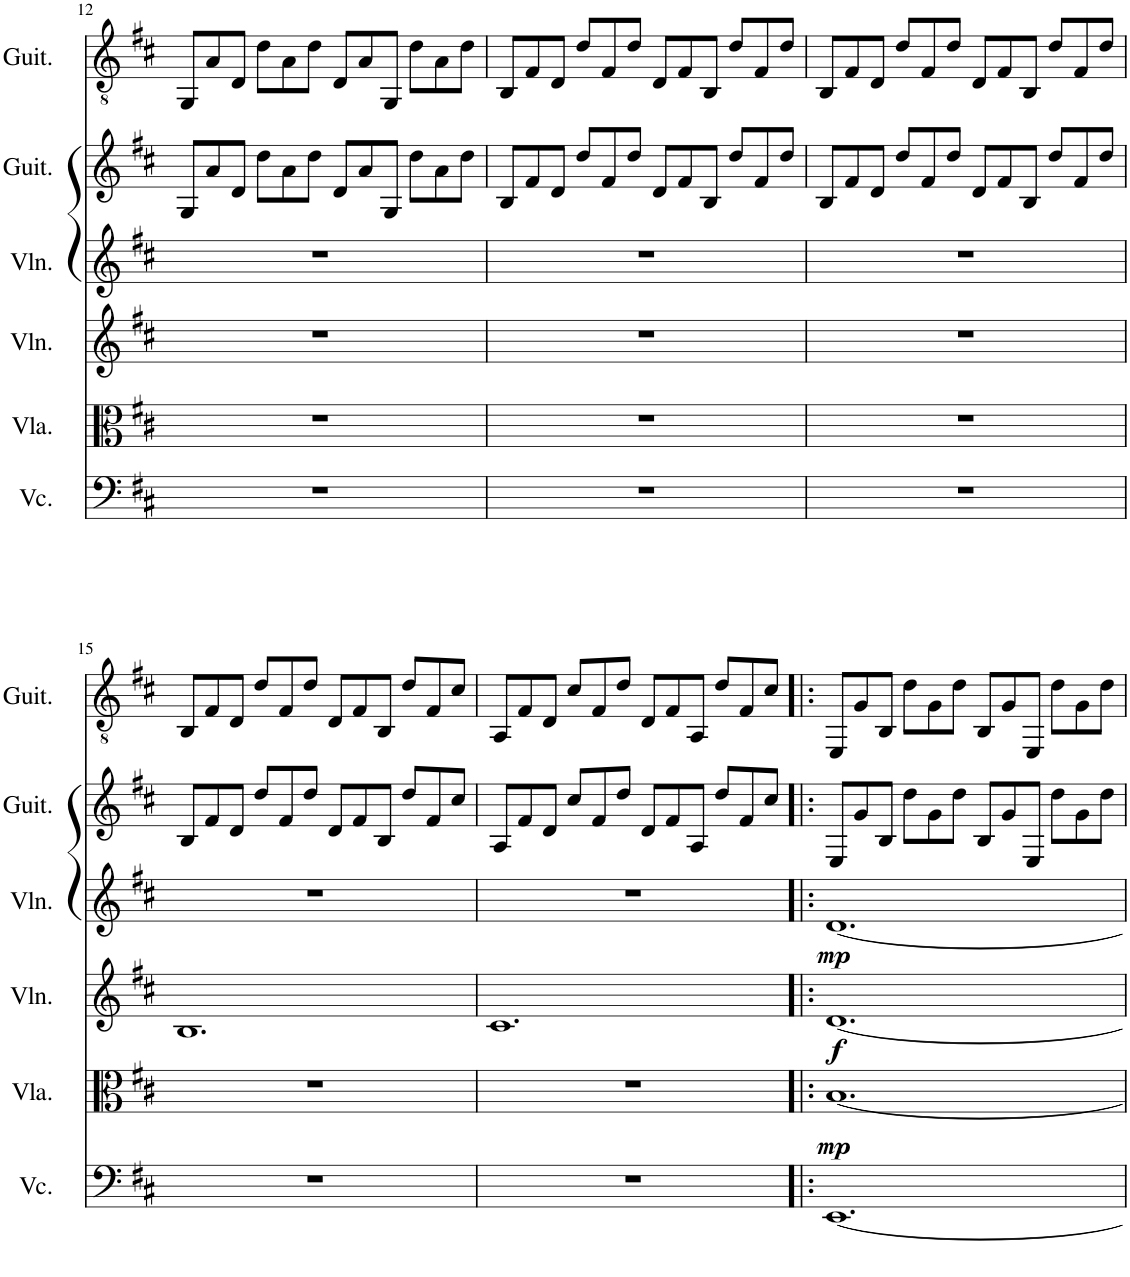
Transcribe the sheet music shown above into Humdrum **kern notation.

**kern	**kern	**dynam	**kern	**dynam	**kern	**dynam	**kern	**kern
*part6	*part5	*part5	*part4	*part4	*part3	*part3	*part2	*part1
*staff6	*staff5	*staff5	*staff4	*staff4	*staff3	*staff3	*staff2	*staff1
*I"Violoncello	*I"Viola	*	*I"Violin	*	*I"Violin	*	*I"Classical Guitar	*I"Acoustic Guitar
*I'Vc.	*I'Vla.	*	*I'Vln.	*	*I'Vln.	*	*I'Guit.	*I'Guit.
!!LO:PB:g=z
*clefF4	*clefC3	*	*clefG2	*	*clefG2	*	*clefG2	*clefGv2
*	*	*	*	*	*	*	*Trd7c12	*
*k[f#c#]	*k[f#c#]	*	*k[f#c#]	*	*k[f#c#]	*	*k[f#c#]	*k[f#c#]
*M12/8	*M12/8	*	*M12/8	*	*M12/8	*	*M12/8	*M12/8
=12	=12	=12	=12	=12	=12	=12	=12	=12
1.r	1.r	.	1.r	.	1.r	.	8G/L	8GG/L
.	.	.	.	.	.	.	8a/	8A/
.	.	.	.	.	.	.	8d/J	8D/J
.	.	.	.	.	.	.	8dd\L	8d\L
.	.	.	.	.	.	.	8a\	8A\
.	.	.	.	.	.	.	8dd\J	8d\J
.	.	.	.	.	.	.	8d/L	8D/L
.	.	.	.	.	.	.	8a/	8A/
.	.	.	.	.	.	.	8G/J	8GG/J
.	.	.	.	.	.	.	8dd\L	8d\L
.	.	.	.	.	.	.	8a\	8A\
.	.	.	.	.	.	.	8dd\J	8d\J
=13	=13	=13	=13	=13	=13	=13	=13	=13
1.r	1.r	.	1.r	.	1.r	.	8B/L	8BB/L
.	.	.	.	.	.	.	8f#/	8F#/
.	.	.	.	.	.	.	8d/J	8D/J
.	.	.	.	.	.	.	8dd/L	8d/L
.	.	.	.	.	.	.	8f#/	8F#/
.	.	.	.	.	.	.	8dd/J	8d/J
.	.	.	.	.	.	.	8d/L	8D/L
.	.	.	.	.	.	.	8f#/	8F#/
.	.	.	.	.	.	.	8B/J	8BB/J
.	.	.	.	.	.	.	8dd/L	8d/L
.	.	.	.	.	.	.	8f#/	8F#/
.	.	.	.	.	.	.	8dd/J	8d/J
=14	=14	=14	=14	=14	=14	=14	=14	=14
1.r	1.r	.	1.r	.	1.r	.	8B/L	8BB/L
.	.	.	.	.	.	.	8f#/	8F#/
.	.	.	.	.	.	.	8d/J	8D/J
.	.	.	.	.	.	.	8dd/L	8d/L
.	.	.	.	.	.	.	8f#/	8F#/
.	.	.	.	.	.	.	8dd/J	8d/J
.	.	.	.	.	.	.	8d/L	8D/L
.	.	.	.	.	.	.	8f#/	8F#/
.	.	.	.	.	.	.	8B/J	8BB/J
.	.	.	.	.	.	.	8dd/L	8d/L
.	.	.	.	.	.	.	8f#/	8F#/
.	.	.	.	.	.	.	8dd/J	8d/J
!!LO:LB:g=z
=15	=15	=15	=15	=15	=15	=15	=15	=15
1.r	1.r	.	1.B	.	1.r	.	8B/L	8BB/L
.	.	.	.	.	.	.	8f#/	8F#/
.	.	.	.	.	.	.	8d/J	8D/J
.	.	.	.	.	.	.	8dd/L	8d/L
.	.	.	.	.	.	.	8f#/	8F#/
.	.	.	.	.	.	.	8dd/J	8d/J
.	.	.	.	.	.	.	8d/L	8D/L
.	.	.	.	.	.	.	8f#/	8F#/
.	.	.	.	.	.	.	8B/J	8BB/J
.	.	.	.	.	.	.	8dd/L	8d/L
.	.	.	.	.	.	.	8f#/	8F#/
.	.	.	.	.	.	.	8cc#/J	8c#/J
=16	=16	=16	=16	=16	=16	=16	=16	=16
1.r	1.r	.	1.c#	.	1.r	.	8A/L	8AA/L
.	.	.	.	.	.	.	8f#/	8F#/
.	.	.	.	.	.	.	8d/J	8D/J
.	.	.	.	.	.	.	8cc#/L	8c#/L
.	.	.	.	.	.	.	8f#/	8F#/
.	.	.	.	.	.	.	8dd/J	8d/J
.	.	.	.	.	.	.	8d/L	8D/L
.	.	.	.	.	.	.	8f#/	8F#/
.	.	.	.	.	.	.	8A/J	8AA/J
.	.	.	.	.	.	.	8dd/L	8d/L
.	.	.	.	.	.	.	8f#/	8F#/
.	.	.	.	.	.	.	8cc#/J	8c#/J
=17!|:	=17!|:	=17!|:	=17!|:	=17!|:	=17!|:	=17!|:	=17!|:	=17!|:
!	!	!LO:DY:b	!	!LO:DY:b	!	!LO:DY:b	!	!
[1.EE	[1.B	mp	[1.d	f	[1.d	mp	8E/L	8EE/L
.	.	.	.	.	.	.	8g/	8G/
.	.	.	.	.	.	.	8B/J	8BB/J
.	.	.	.	.	.	.	8dd\L	8d\L
.	.	.	.	.	.	.	8g\	8G\
.	.	.	.	.	.	.	8dd\J	8d\J
.	.	.	.	.	.	.	8B/L	8BB/L
.	.	.	.	.	.	.	8g/	8G/
.	.	.	.	.	.	.	8E/J	8EE/J
.	.	.	.	.	.	.	8dd\L	8d\L
.	.	.	.	.	.	.	8g\	8G\
.	.	.	.	.	.	.	8dd\J	8d\J
=	=	=	=	=	=	=	=	=
*-	*-	*-	*-	*-	*-	*-	*-	*-
